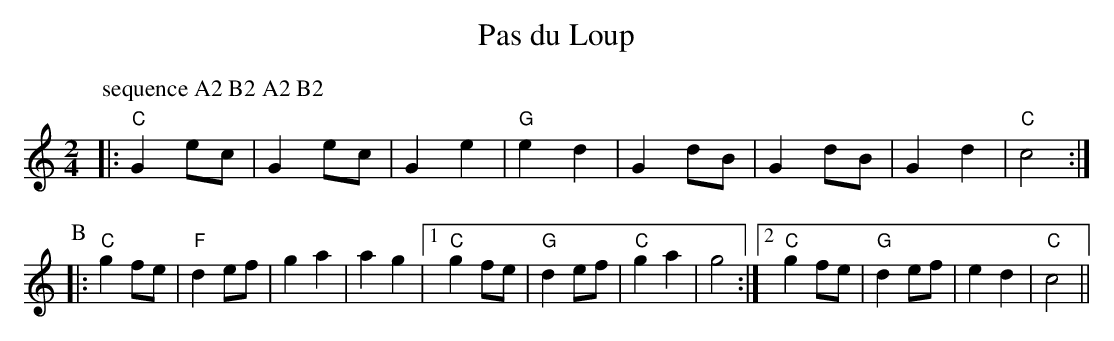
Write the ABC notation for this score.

X:1
T:Pas du Loup
L:1/8
M:2/4
K:C major
P:sequence A2 B2 A2 B2
P:A
|:"C"G2ec|G2ec|G2e2|"G"e2d2|G2dB|G2dB|G2d2|"C"c4:|
P:B
|:"C"g2fe|"F"d2ef|g2a2|a2g2|1"C"g2fe|"G"d2ef|"C"g2a2|g4:|2"C"g2fe|"G"d2ef|e2d2|"C"c4||
